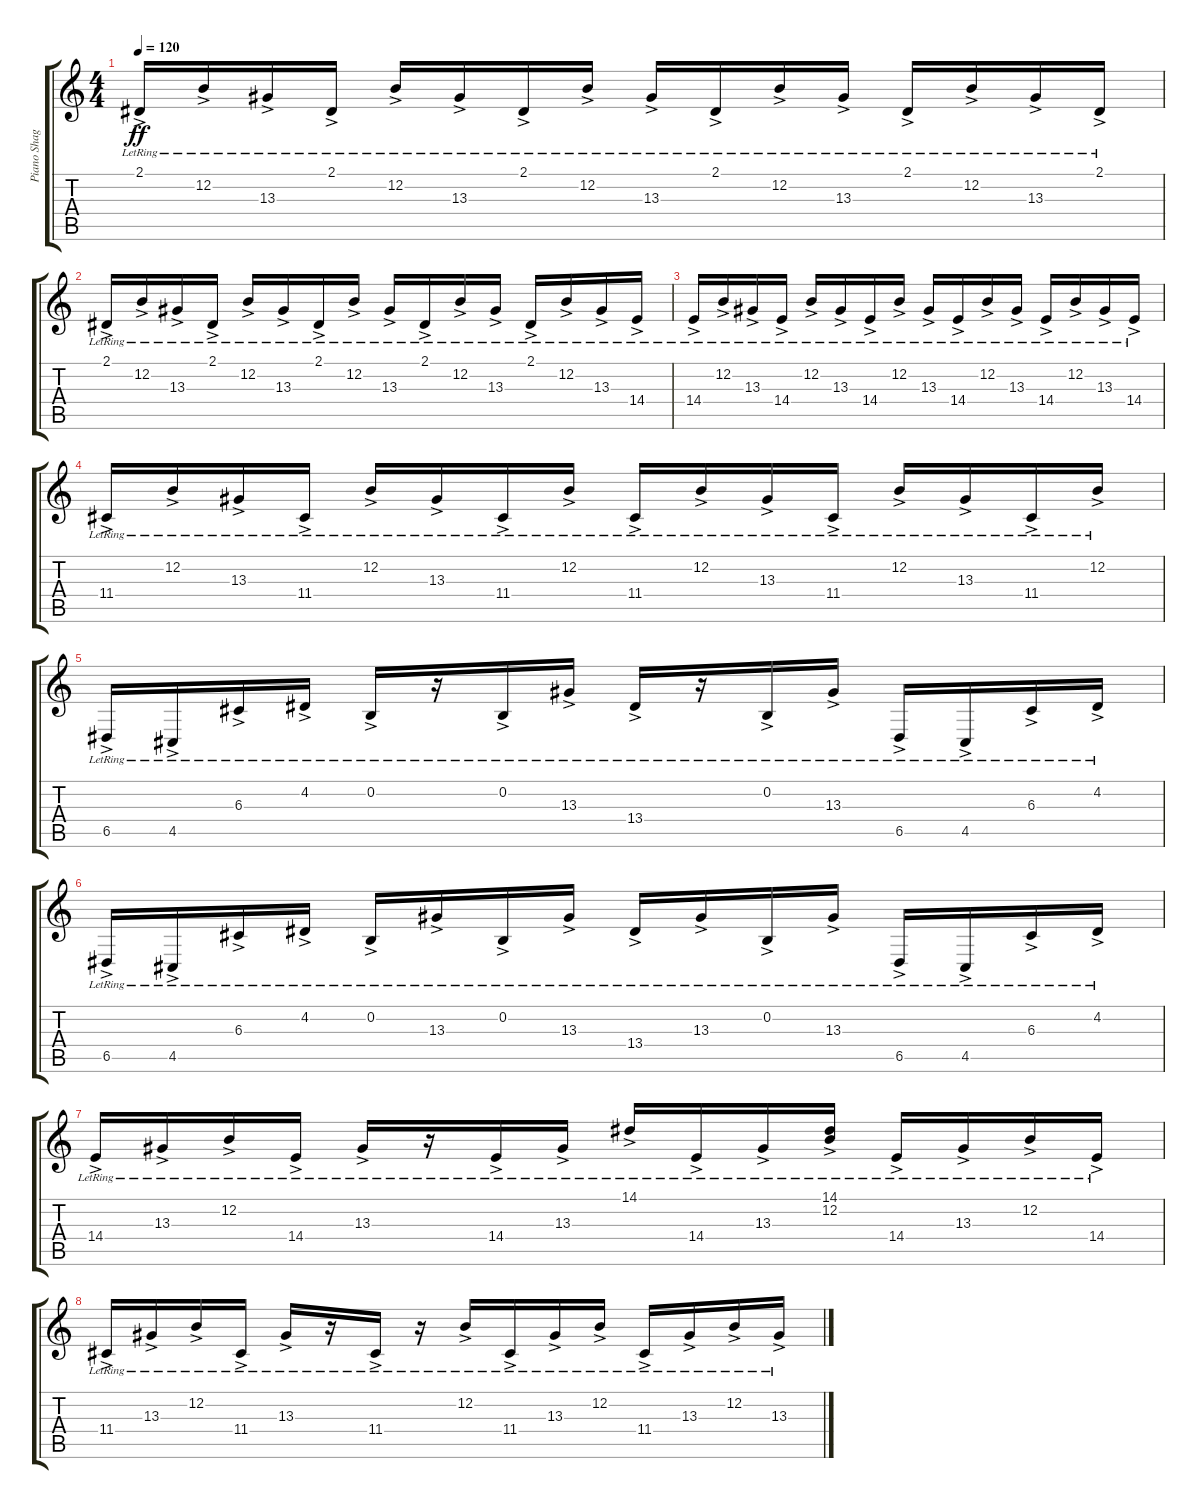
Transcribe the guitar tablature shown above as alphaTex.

\track ("Piano Shaggy" "Piano Shag") {instrument brightacousticpiano}
\staff {score tabs}
\tuning (Db4 B3 G3 D3 A2 E2) {hide}
\ts (4 4)
\tempo 120
\clef g2
\ks c
2.1{ac lr}.16{dy ff} 12.2{ac lr}.16 13.3{ac lr}.16 2.1{ac lr}.16 12.2{ac lr}.16 13.3{ac lr}.16 2.1{ac lr}.16 12.2{ac lr}.16 13.3{ac lr}.16 2.1{ac lr}.16 12.2{ac lr}.16 13.3{ac lr}.16 2.1{ac lr}.16 12.2{ac lr}.16 13.3{ac lr}.16 2.1{ac lr}.16 |
2.1{ac lr}.16 12.2{ac lr}.16 13.3{ac lr}.16 2.1{ac lr}.16 12.2{ac lr}.16 13.3{ac lr}.16 2.1{ac lr}.16 12.2{ac lr}.16 13.3{ac lr}.16 2.1{ac lr}.16 12.2{ac lr}.16 13.3{ac lr}.16 2.1{ac lr}.16 12.2{ac lr}.16 13.3{ac lr}.16 14.4{ac lr}.16 |
14.4{ac lr}.16 12.2{ac lr}.16 13.3{ac lr}.16 14.4{ac lr}.16 12.2{ac lr}.16 13.3{ac lr}.16 14.4{ac lr}.16 12.2{ac lr}.16 13.3{ac lr}.16 14.4{ac lr}.16 12.2{ac lr}.16 13.3{ac lr}.16 14.4{ac lr}.16 12.2{ac lr}.16 13.3{ac lr}.16 14.4{ac lr}.16 |
11.4{ac lr}.16 12.2{ac lr}.16 13.3{ac lr}.16 11.4{ac lr}.16 12.2{ac lr}.16 13.3{ac lr}.16 11.4{ac lr}.16 12.2{ac lr}.16 11.4{ac lr}.16 12.2{ac lr}.16 13.3{ac lr}.16 11.4{ac lr}.16 12.2{ac lr}.16 13.3{ac lr}.16 11.4{ac lr}.16 12.2{ac lr}.16 |
6.5{ac lr}.16 4.5{ac lr}.16 6.3{ac lr}.16 4.2{ac lr}.16 0.2{ac lr}.16 r.16 0.2{ac lr}.16 13.3{ac lr}.16 13.4{ac lr}.16 r.16 0.2{ac lr}.16 13.3{ac lr}.16 6.5{ac lr}.16 4.5{ac lr}.16 6.3{ac lr}.16 4.2{ac lr}.16 |
6.5{ac lr}.16 4.5{ac lr}.16 6.3{ac lr}.16 4.2{ac lr}.16 0.2{ac lr}.16 13.3{ac lr}.16 0.2{ac lr}.16 13.3{ac lr}.16 13.4{ac lr}.16 13.3{ac lr}.16 0.2{ac lr}.16 13.3{ac lr}.16 6.5{ac lr}.16 4.5{ac lr}.16 6.3{ac lr}.16 4.2{ac lr}.16 |
14.4{ac lr}.16 13.3{ac lr}.16 12.2{ac lr}.16 14.4{ac lr}.16 13.3{ac lr}.16 r.16 14.4{ac lr}.16 13.3{ac lr}.16 14.1{ac lr}.16 14.4{ac lr}.16 13.3{ac lr}.16 (14.1{ac} 12.2{ac lr}).16 14.4{ac lr}.16 13.3{ac lr}.16 12.2{ac lr}.16 14.4{ac lr}.16 |
11.4{ac lr}.16 13.3{ac lr}.16 12.2{ac lr}.16 11.4{ac lr}.16 13.3{ac lr}.16 r.16 11.4{ac lr}.16 r.16 12.2{ac lr}.16 11.4{ac lr}.16 13.3{ac lr}.16 12.2{ac lr}.16 11.4{ac lr}.16 13.3{ac lr}.16 12.2{ac lr}.16 13.3{ac lr}.16
